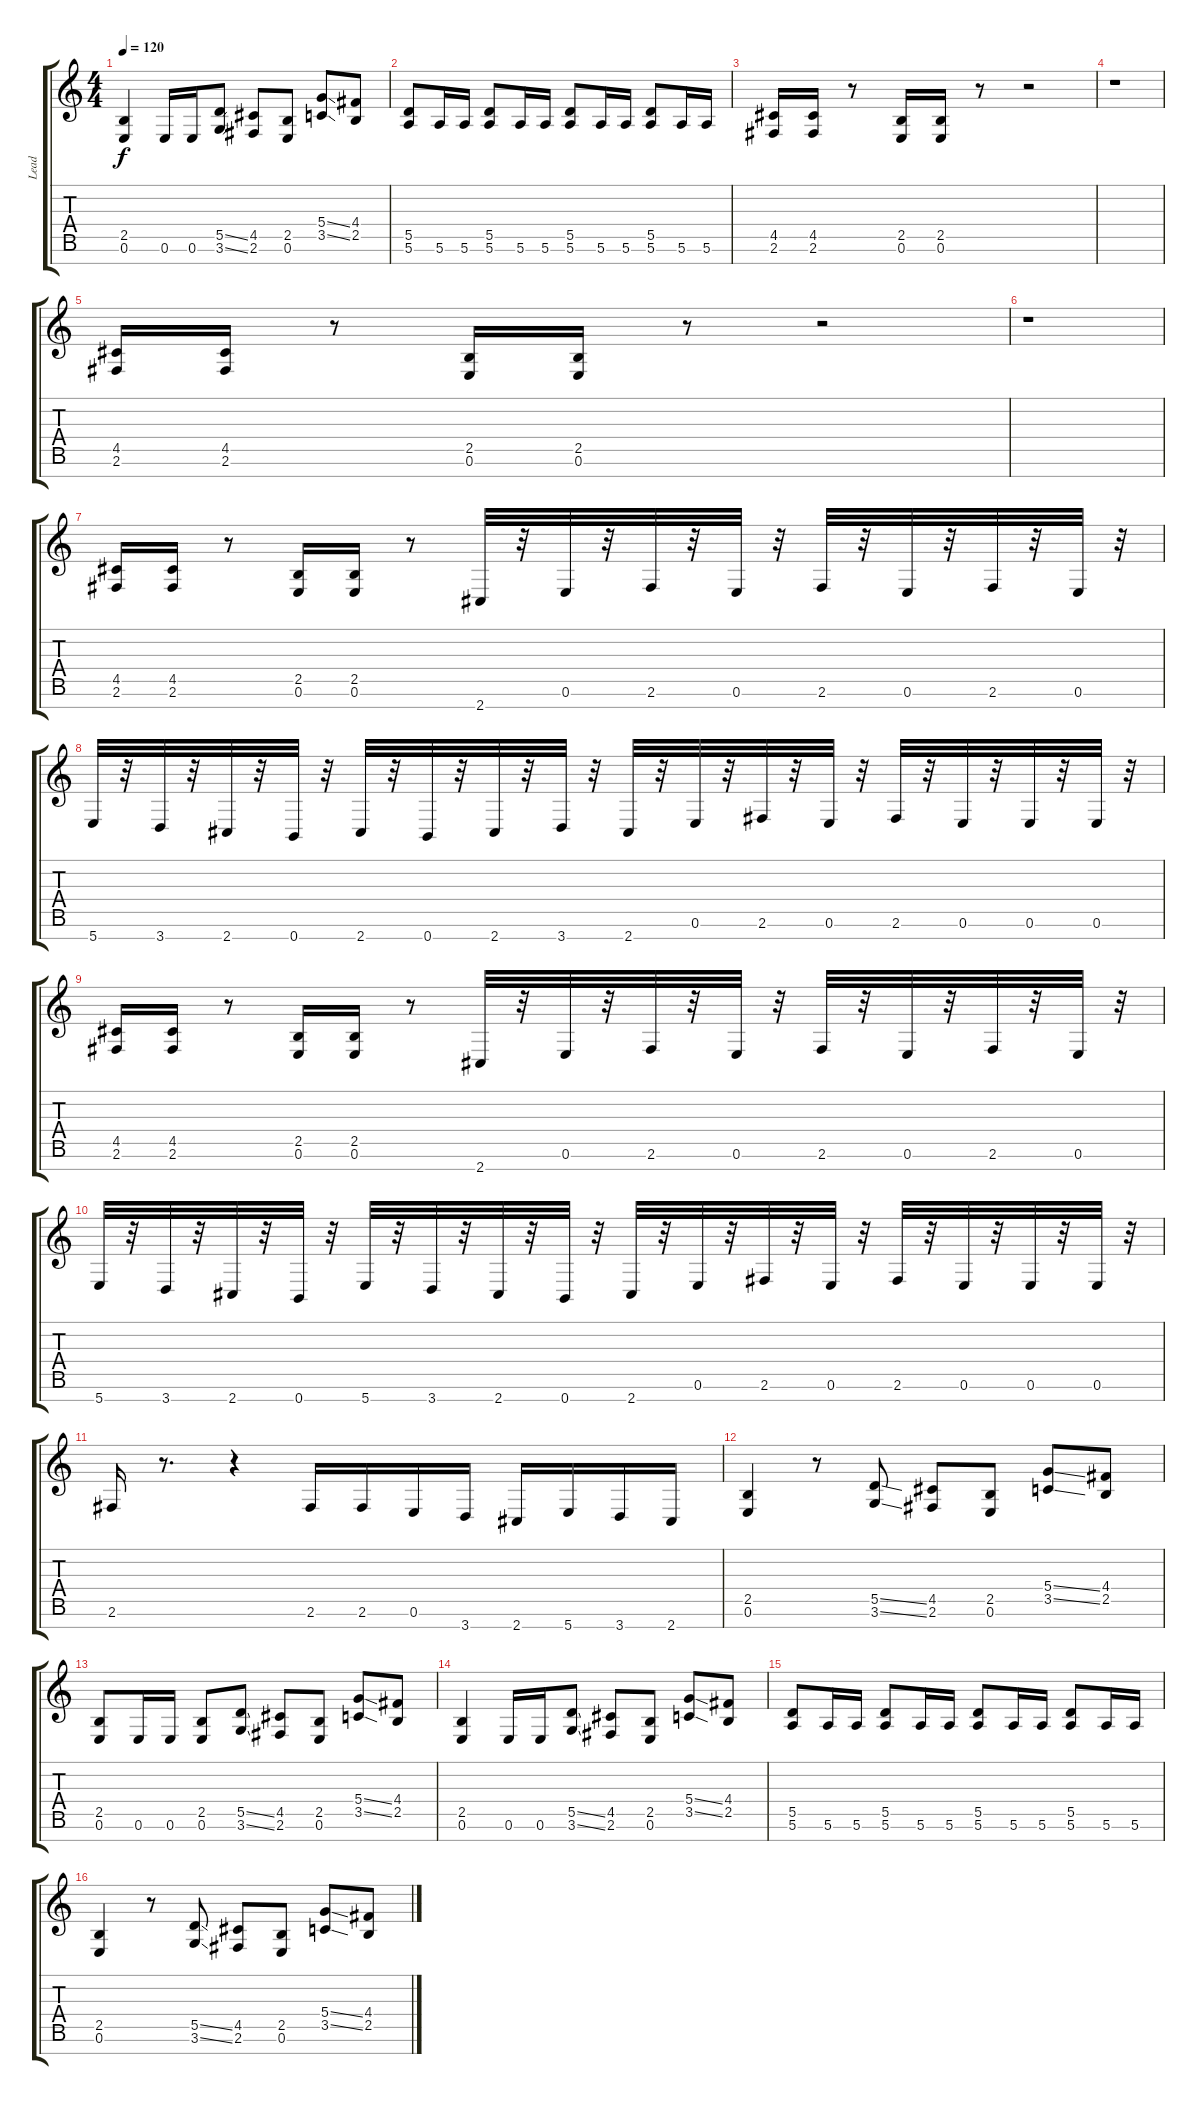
\track ("Lead" "Lead") {instrument overdrivenguitar}
\staff {score tabs}
\tuning (E4 B3 G3 D3 A2 E2 B1) {hide}
\ts (4 4)
\tempo 120
\clef g2
\ks c
(2.5 0.6).4{dy f} 0.6.16 0.6.16 (5.5{ss} 3.6{ss}).8 (4.5 2.6).8 (2.5 0.6).8 (5.4{ss} 3.5{ss}).8 (4.4 2.5).8 |
(5.5 5.6).8 5.6.16 5.6.16 (5.5 5.6).8 5.6.16 5.6.16 (5.5 5.6).8 5.6.16 5.6.16 (5.5 5.6).8 5.6.16 5.6.16 |
(4.5 2.6).16 (4.5 2.6).16 r.8 (2.5 0.6).16 (2.5 0.6).16 r.8 r.2 |
r.1 |
(4.5 2.6).16 (4.5 2.6).16 r.8 (2.5 0.6).16 (2.5 0.6).16 r.8 r.2 |
r.1 |
(4.5 2.6).16 (4.5 2.6).16 r.8 (2.5 0.6).16 (2.5 0.6).16 r.8 2.7.32 r.32 0.6.32 r.32 2.6.32 r.32 0.6.32 r.32 2.6.32 r.32 0.6.32 r.32 2.6.32 r.32 0.6.32 r.32 |
5.7.32 r.32 3.7.32 r.32 2.7.32 r.32 0.7.32 r.32 2.7.32 r.32 0.7.32 r.32 2.7.32 r.32 3.7.32 r.32 2.7.32 r.32 0.6.32 r.32 2.6.32 r.32 0.6.32 r.32 2.6.32 r.32 0.6.32 r.32 0.6.32 r.32 0.6.32 r.32 |
(4.5 2.6).16 (4.5 2.6).16 r.8 (2.5 0.6).16 (2.5 0.6).16 r.8 2.7.32 r.32 0.6.32 r.32 2.6.32 r.32 0.6.32 r.32 2.6.32 r.32 0.6.32 r.32 2.6.32 r.32 0.6.32 r.32 |
5.7.32 r.32 3.7.32 r.32 2.7.32 r.32 0.7.32 r.32 5.7.32 r.32 3.7.32 r.32 2.7.32 r.32 0.7.32 r.32 2.7.32 r.32 0.6.32 r.32 2.6.32 r.32 0.6.32 r.32 2.6.32 r.32 0.6.32 r.32 0.6.32 r.32 0.6.32 r.32 |
2.6.16 r.8{d} r.4 2.6.16 2.6.16 0.6.16 3.7.16 2.7.16 5.7.16 3.7.16 2.7.16 |
(2.5 0.6).4 r.8 (5.5{ss} 3.6{ss}).8 (4.5 2.6).8 (2.5 0.6).8 (5.4{ss} 3.5{ss}).8 (4.4 2.5).8 |
(2.5 0.6).8 0.6.16 0.6.16 (2.5 0.6).8 (5.5{ss} 3.6{ss}).8 (4.5 2.6).8 (2.5 0.6).8 (5.4{ss} 3.5{ss}).8 (4.4 2.5).8 |
(2.5 0.6).4 0.6.16 0.6.16 (5.5{ss} 3.6{ss}).8 (4.5 2.6).8 (2.5 0.6).8 (5.4{ss} 3.5{ss}).8 (4.4 2.5).8 |
(5.5 5.6).8 5.6.16 5.6.16 (5.5 5.6).8 5.6.16 5.6.16 (5.5 5.6).8 5.6.16 5.6.16 (5.5 5.6).8 5.6.16 5.6.16 |
(2.5 0.6).4 r.8 (5.5{ss} 3.6{ss}).8 (4.5 2.6).8 (2.5 0.6).8 (5.4{ss} 3.5{ss}).8 (4.4 2.5).8
